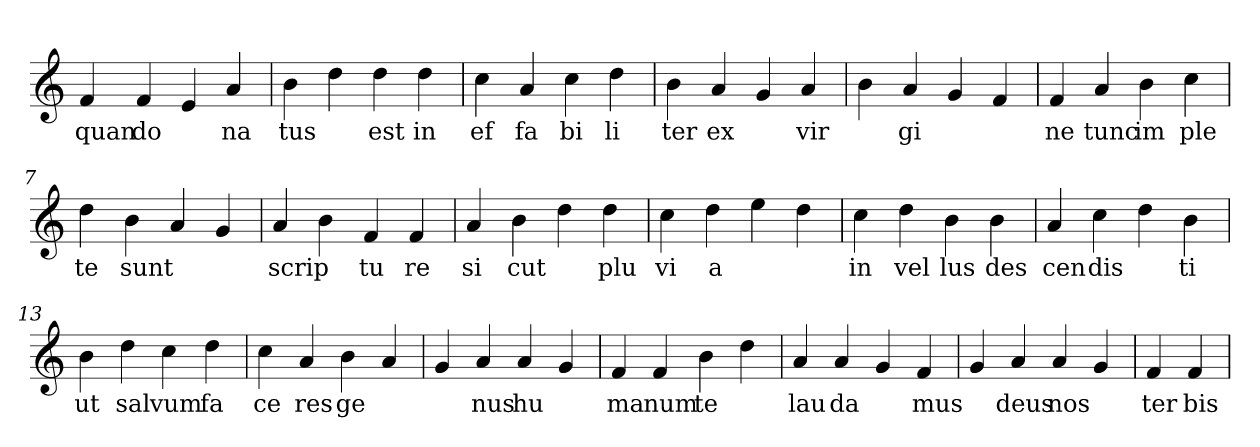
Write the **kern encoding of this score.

**kern	**text
*part1	*part1
*staff1	*staff1
*clefG2	*
=1	=1
4f	quan
4f	do
4e	.
4a	na
=2	=2
4b	tus
4dd	.
4dd	est
4dd	in
=3	=3
4cc	ef
4a	fa
4cc	bi
4dd	li
=4	=4
4b	ter
4a	ex
4g	.
4a	vir
=5	=5
4b	.
4a	gi
4g	.
4f	.
=6	=6
4f	ne
4a	tunc
4b	im
4cc	ple
=7	=7
4dd	te
4b	sunt
4a	.
4g	.
=8	=8
4a	scrip
4b	.
4f	tu
4f	re
=9	=9
4a	si
4b	cut
4dd	.
4dd	plu
=10	=10
4cc	vi
4dd	a
4ee	.
4dd	.
=11	=11
4cc	in
4dd	vel
4b	lus
4b	des
=12	=12
4a	cen
4cc	dis
4dd	.
4b	ti
=13	=13
4b	ut
4dd	sal
4cc	vum
4dd	fa
=14	=14
4cc	ce
4a	res
4b	ge
4a	.
=15	=15
4g	.
4a	nus
4a	hu
4g	.
=16	=16
4f	ma
4f	num
4b	te
4dd	.
=17	=17
4a	lau
4a	da
4g	.
4f	mus
=18	=18
4g	.
4a	deus
4a	nos
4g	.
=19	=19
4f	ter
4f	bis
=	=
*-	*-
